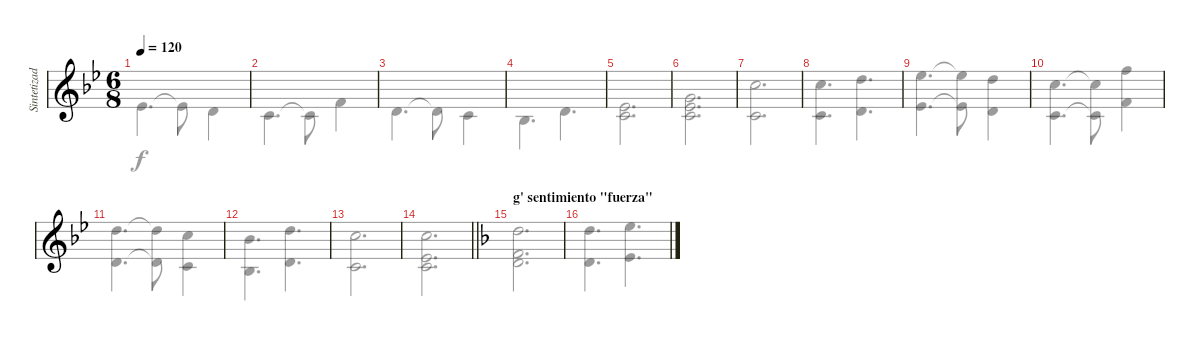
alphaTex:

\track ("Sintetizador" "Sintetizad") {instrument stringensemble2}
\staff {score}
\tuning (E4 B3 G3 D3 A2 E2) {hide}
\voice
\ts (6 8)
\tempo 120
\clef g2
\ks bb
|
|
|
|
|
|
|
|
|
|
|
|
|
\barLineRight lightlight
|
\section ("" "g' sentimiento \"fuerza\"")
\ks f
|
\voice
\clef g2
\ks bb
4.2.4{d dy f} 4.2{t}.8 3.2.4 |
5.3.4{d} 5.3{t}.8 6.2.4 |
3.2.4{d} 3.2{t}.8 5.3.4 |
3.3.4{d} 3.2.4{d} |
(4.2 5.3).2{d} |
(3.1 4.2 5.3).2{d} |
(8.1 5.3).2{d} |
(8.1 5.3).4{d} (10.1 3.2).4{d} |
(11.1 4.2).4{d} (11.1{t} 4.2{t}).8 (10.1 3.2).4 |
(8.1 5.3).4{d} (8.1{t} 5.3{t}).8 (13.1 6.2).4 |
(10.1 3.2).4{d} (10.1{t} 3.2{t}).8 (8.1 5.3).4 |
(6.1 3.3).4{d} (10.1 3.2).4{d} |
(8.1 5.3).2{d} |
\barLineRight lightlight
(8.1 4.2 5.3).2{d} |
\ks f
(10.1 6.2 7.3).2{d} |
(10.1 7.3).4{d} (12.1 5.2).4{d}
